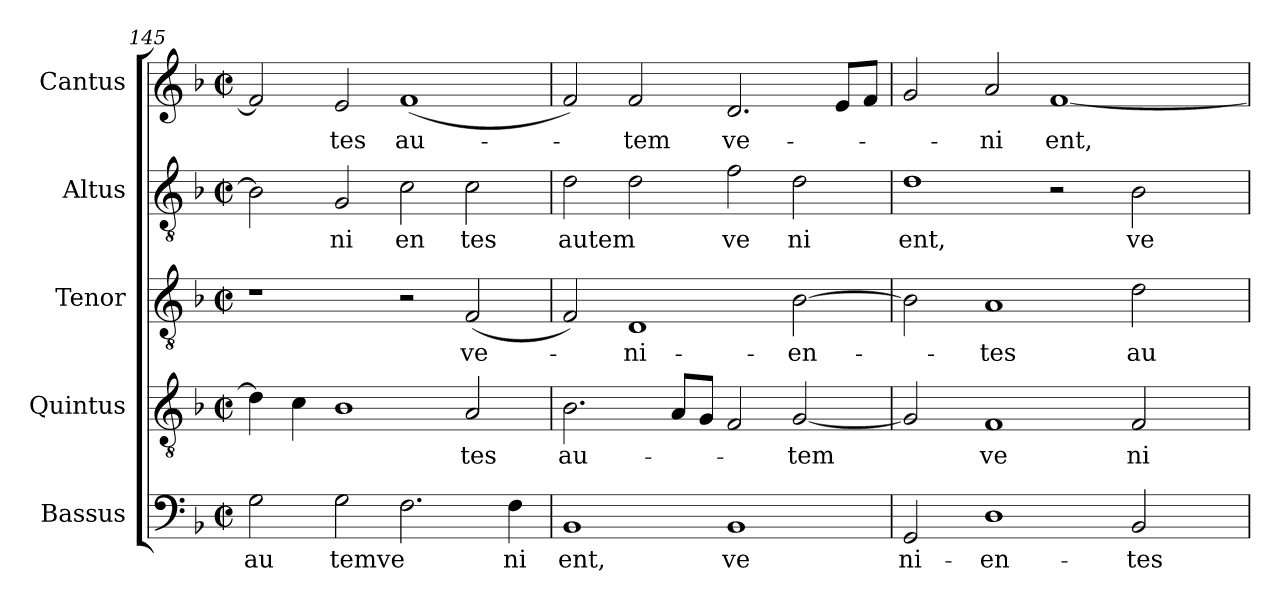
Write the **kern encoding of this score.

**kern	**text	**kern	**text	**kern	**text	**kern	**text	**kern	**text
*part5	*part5	*part4	*part4	*part3	*part3	*part2	*part2	*part1	*part1
*staff5	*staff5	*staff4	*staff4	*staff3	*staff3	*staff2	*staff2	*staff1	*staff1
*I"Bassus	*	*I"Quintus	*	*I"Tenor	*	*I"Altus	*	*I"Cantus	*
*clefF4	*	*clefGv2	*	*clefGv2	*	*clefGv2	*	*clefG2	*
*k[b-]	*	*k[b-]	*	*k[b-]	*	*k[b-]	*	*k[b-]	*
*F:	*	*F:	*	*F:	*	*F:	*	*F:	*
*M2/2	*	*M2/2	*	*M2/2	*	*M2/2	*	*M2/2	*
*met(c|)	*	*met(c|)	*	*met(c|)	*	*met(c|)	*	*met(c|)	*
=145	=145	=145	=145	=145	=145	=145	=145	=145	=145
!	!LO:LY:b:cj	!	!	!	!	!	!	!	!
2G\	au	4d\]	.	1r	.	2B-\]	.	2f/]	.
.	.	4c\	.	.	.	.	.	.	.
!	!LO:LY:b:cj	!	!	!	!	!	!LO:LY:b:cj	!	!LO:LY:b:cj
2G\	temve	1B-	.	.	.	2G/	ni	2e/	-tes
!	!	!	!	!	!	!	!LO:LY:b:cj	!	!LO:LY:b:cj
2.F\	.	.	.	2r	.	2c\	en	(<1f	au-
!	!	!	!LO:LY:b:cj	!	!LO:LY:b:cj	!	!LO:LY:b:cj	!	!
.	.	2A/	-tes	(<2F/	ve-	2c\	tes	.	.
!	!LO:LY:b:cj	!	!	!	!	!	!	!	!
4F\	ni	.	.	.	.	.	.	.	.
=146	=146	=146	=146	=146	=146	=146	=146	=146	=146
!	!LO:LY:b:cj	!	!LO:LY:b	!	!	!	!LO:LY:b	!	!
1BB-	ent,	2.B-\	au-	2F/)	.	2d\	autem	2f/)	.
!	!	!	!	!	!LO:LY:b:cj	!	!	!	!LO:LY:b:cj
.	.	.	.	1D	-ni-	2d\	.	2f/	-tem
.	.	8A/L	.	.	.	.	.	.	.
.	.	8G/J	.	.	.	.	.	.	.
!	!LO:LY:b:cj	!	!	!	!	!	!LO:LY:b:cj	!	!LO:LY:b:cj
1BB-	ve	2F/	.	.	.	2f\	ve	2.d/	ve-
!	!	!	!LO:LY:b	!	!LO:LY:b:cj	!	!LO:LY:b:cj	!	!
.	.	[>2G/	-tem	[>2B-\	-en-	2d\	ni	.	.
.	.	.	.	.	.	.	.	8e/L	.
.	.	.	.	.	.	.	.	8f/J	.
!!LO:PB:g=z
=147	=147	=147	=147	=147	=147	=147	=147	=147	=147
!	!LO:LY:b:cj	!	!	!	!	!	!LO:LY:b:cj	!	!
*	*	*	*	*^	*	*	*	*^	*
2GG/	ni-	2G/]	.	2B-\]	32ryy	.	1d	ent,	2g/	32.ryy	.
.	.	.	.	.	1ryy	.	.	.	.	.	.
.	.	.	.	.	.	.	.	.	.	1ryy	.
!	!LO:LY:b:cj	!	!LO:LY:b:cj	!	!	!LO:LY:b:cj	!	!	!	!	!LO:LY:b:cj
1D	-en-	1F	ve	1A	.	-tes	.	.	2a/	.	-ni
!	!	!	!	!	!	!	!	!	!	!	!LO:LY:b
.	.	.	.	.	.	.	2r	.	[<1f	.	ent,
.	.	.	.	.	2ryy	.	.	.	.	.	.
.	.	.	.	.	.	.	.	.	.	2ryy	.
!	!LO:LY:b:cj	!	!LO:LY:b:cj	!	!	!LO:LY:b:cj	!	!LO:LY:b:cj	!	!	!
2BB-/	-tes	2F/	ni	2d\	.	au-	2B-\	ve	.	.	.
.	.	.	.	.	4...ryy	.	.	.	.	.	.
.	.	.	.	.	.	.	.	.	.	4ryy	.
.	.	.	.	.	.	.	.	.	.	8ryy	.
.	.	.	.	.	.	.	.	.	.	16ryy	.
.	.	.	.	.	.	.	.	.	.	64ryy	.
*	*	*	*	*v	*v	*	*	*	*v	*v	*
=	=	=	=	=	=	=	=	=	=
*-	*-	*-	*-	*-	*-	*-	*-	*-	*-
